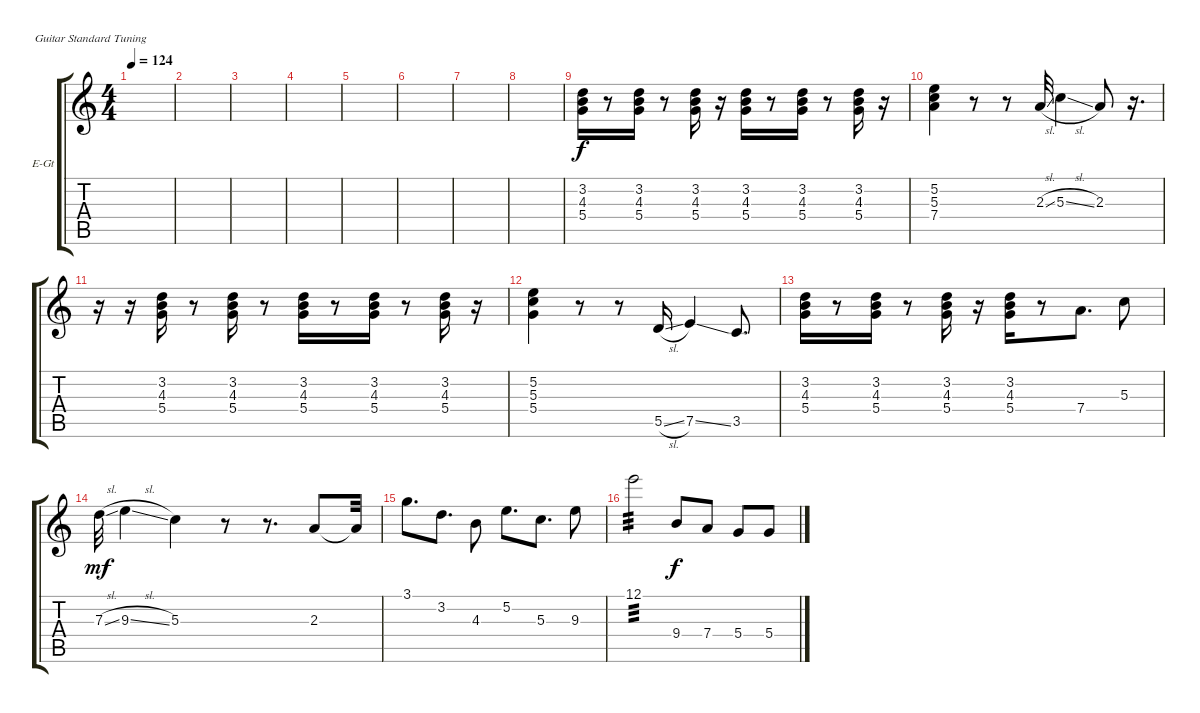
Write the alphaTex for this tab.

\defaultSystemsLayout 4
\bracketExtendMode groupsimilarinstruments
\firstSystemTrackNameOrientation horizontal
\otherSystemsTrackNameOrientation horizontal
\track ("Electric Guitar" "E-Gt") {instrument overdrivenguitar}
\staff {score tabs}
\tuning (E4 B3 G3 D3 A2 E2)
\ts (4 4)
\tempo 124
\clef g2
\ks c
|
|
|
|
|
|
|
|
(5.4 4.3 3.2).16{dy f} r.8 (5.4 4.3 3.2).16 r.8 (5.4 4.3 3.2).16 r.16 (5.4 4.3 3.2).16 r.8 (5.4 4.3 3.2).16 r.8 (5.4 4.3 3.2).16 r.16 |
(7.4 5.3 5.2).4 r.8 r.8 2.3{sl}.32 5.3{sl}.4 2.3.8 r.16{d} |
r.16 r.16 (5.4 4.3 3.2).16 r.8 (5.4 4.3 3.2).16 r.8 (5.4 4.3 3.2).16 r.8 (5.4 4.3 3.2).16 r.8 (5.4 4.3 3.2).16 r.16 |
(5.3 5.2 5.4).4 r.8 r.8 5.5{sl}.16 7.5{ss}.4 3.5.8{d} |
(5.4 4.3 3.2).16 r.8 (5.4 4.3 3.2).16 r.8 (5.4 4.3 3.2).16 r.16 (5.4 4.3 3.2).16 r.8 7.4.8{d} 5.3.8 |
7.3{sl}.32{dy mf} 9.3{sl}.4 5.3.4 r.8 r.8{d} 2.3.8 2.3{t}.32 |
3.1.8{d} 3.2.8{d} 4.3.8 5.2.8{d} 5.3.8{d} 9.3.8 |
12.1.2{tp 3} 9.4.8{dy f} 7.4.8 5.4.8 5.4.8
